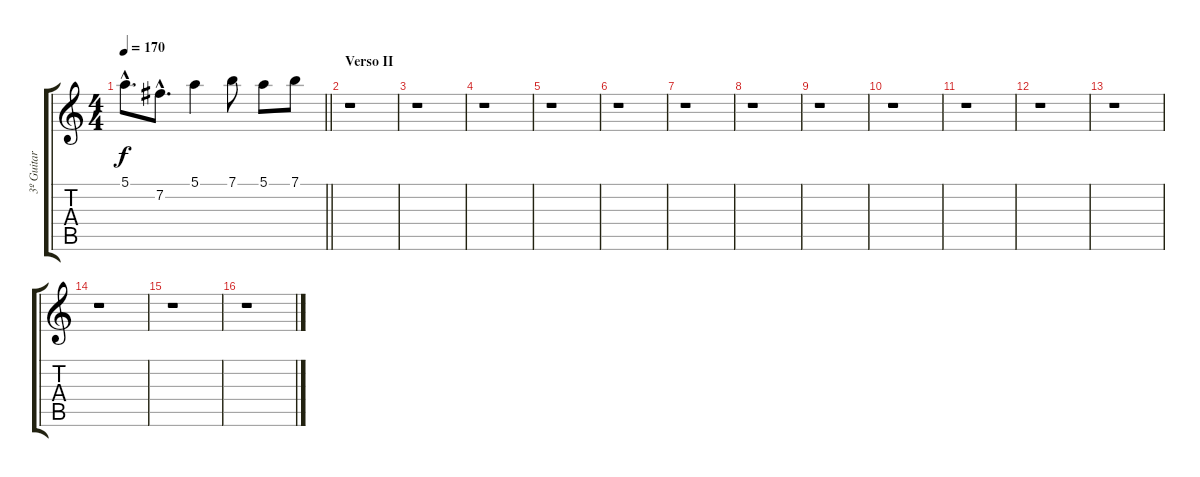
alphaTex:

\track ("3º Guitar" "3º Guitar") {instrument distortionguitar}
\staff {score tabs}
\tuning (E4 B3 G3 D3 A2 E2) {hide}
\ts (4 4)
\tempo 170
\clef g2
\barLineRight lightlight
\ks c
5.1{hac}.8{d dy f} 7.2{hac}.8{d} 5.1.4 7.1.8 5.1.8 7.1.8 |
\section ("" "Verso II")
r.1 |
r.1 |
r.1 |
r.1 |
r.1 |
r.1 |
r.1 |
r.1 |
r.1 |
r.1 |
r.1 |
r.1 |
r.1 |
r.1 |
r.1
